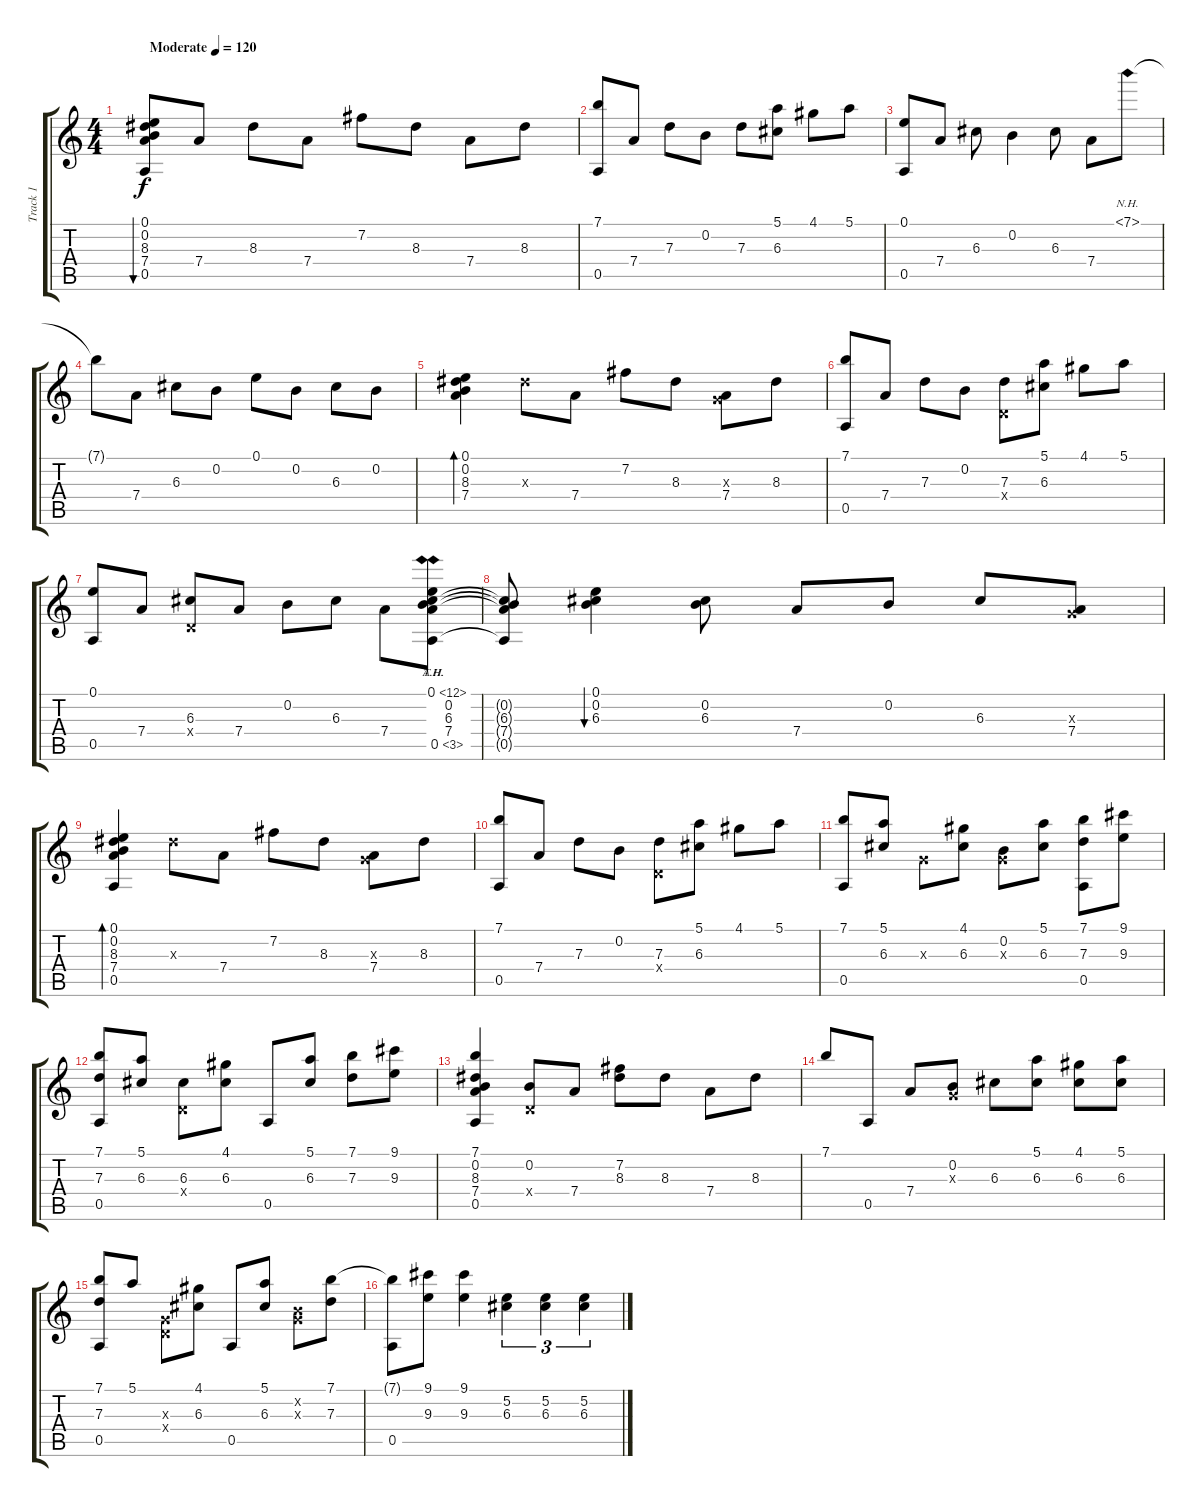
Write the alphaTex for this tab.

\track ("Track 1" "Track 1") {instrument acousticguitarsteel}
\staff {score tabs}
\tuning (E4 B3 G3 D3 A2 E2) {hide}
\ts (4 4)
\tempo (120 "Moderate")
\clef g2
\ks c
(0.1 0.2 8.3 7.4 0.5).8{bu 240 dy f instrument acousticguitarsteel} 7.4.8 8.3.8 7.4.8 7.2.8 8.3.8 7.4.8 8.3.8 |
(7.1 0.5).8 7.4.8 7.3.8 0.2.8 7.3.8 (5.1 6.3).8 4.1.8 5.1.8 |
(0.1 0.5).8 7.4.8 6.3.8 0.2.4 6.3.8 7.4.8 7.1{nh}.8 |
7.1{t}.8 7.4.8 6.3.8 0.2.8 0.1.8 0.2.8 6.3.8 0.2.8 |
(0.1 0.2 8.3 7.4).4{bd 480} 8.3{x}.8 7.4.8 7.2.8 8.3.8 (0.3{x} 7.4).8 8.3.8 |
(7.1 0.5).8 7.4.8 7.3.8 0.2.8 (7.3 0.4{x}).8 (5.1 6.3).8 4.1.8 5.1.8 |
(0.1 0.5).8 7.4.8 (6.3 0.4{x}).8 7.4.8 0.2.8 6.3.8 7.4.8 (0.1{th 12} 0.2 6.3 7.4 0.5{ah 3}).8 |
(0.2{t} 6.3{t} 7.4{t} 0.5{t}).8 (0.1 0.2 6.3).4{bu 480} (0.2 6.3).8 7.4.8 0.2.8 6.3.8 (0.3{x} 7.4).8 |
(0.1 0.2 8.3 7.4 0.5).4{bd 480} 8.3{x}.8 7.4.8 7.2.8 8.3.8 (0.3{x} 7.4).8 8.3.8 |
(7.1 0.5).8 7.4.8 7.3.8 0.2.8 (7.3 0.4{x}).8 (5.1 6.3).8 4.1.8 5.1.8 |
(7.1 0.5).8 (5.1 6.3).8 0.3{x}.8 (4.1 6.3).8 (0.2 0.3{x}).8 (5.1 6.3).8 (7.1 7.3 0.5).8 (9.1 9.3).8 |
(7.1 7.3 0.5).8 (5.1 6.3).8 (6.3 0.4{x}).8 (4.1 6.3).8 0.5.8 (5.1 6.3).8 (7.1 7.3).8 (9.1 9.3).8 |
(7.1 0.2 8.3 7.4 0.5).4 (0.2 0.4{x}).8 7.4.8 (7.2 8.3).8 8.3.8 7.4.8 8.3.8 |
7.1.8 0.5.8 7.4.8 (0.2 0.3{x}).8 6.3.8 (5.1 6.3).8 (4.1 6.3).8 (5.1 6.3).8 |
(7.1 7.3 0.5).8 5.1.8 (0.3{x} 0.4{x}).8 (4.1 6.3).8 0.5.8 (5.1 6.3).8 (0.2{x} 0.3{x}).8 (7.1 7.3).8 |
(7.1{t} 0.5).8 (9.1 9.3).8 (9.1 9.3).4 (5.2 6.3).4{tu (3 2)} (5.2 6.3).4{tu (3 2)} (5.2 6.3).4{tu (3 2)}
